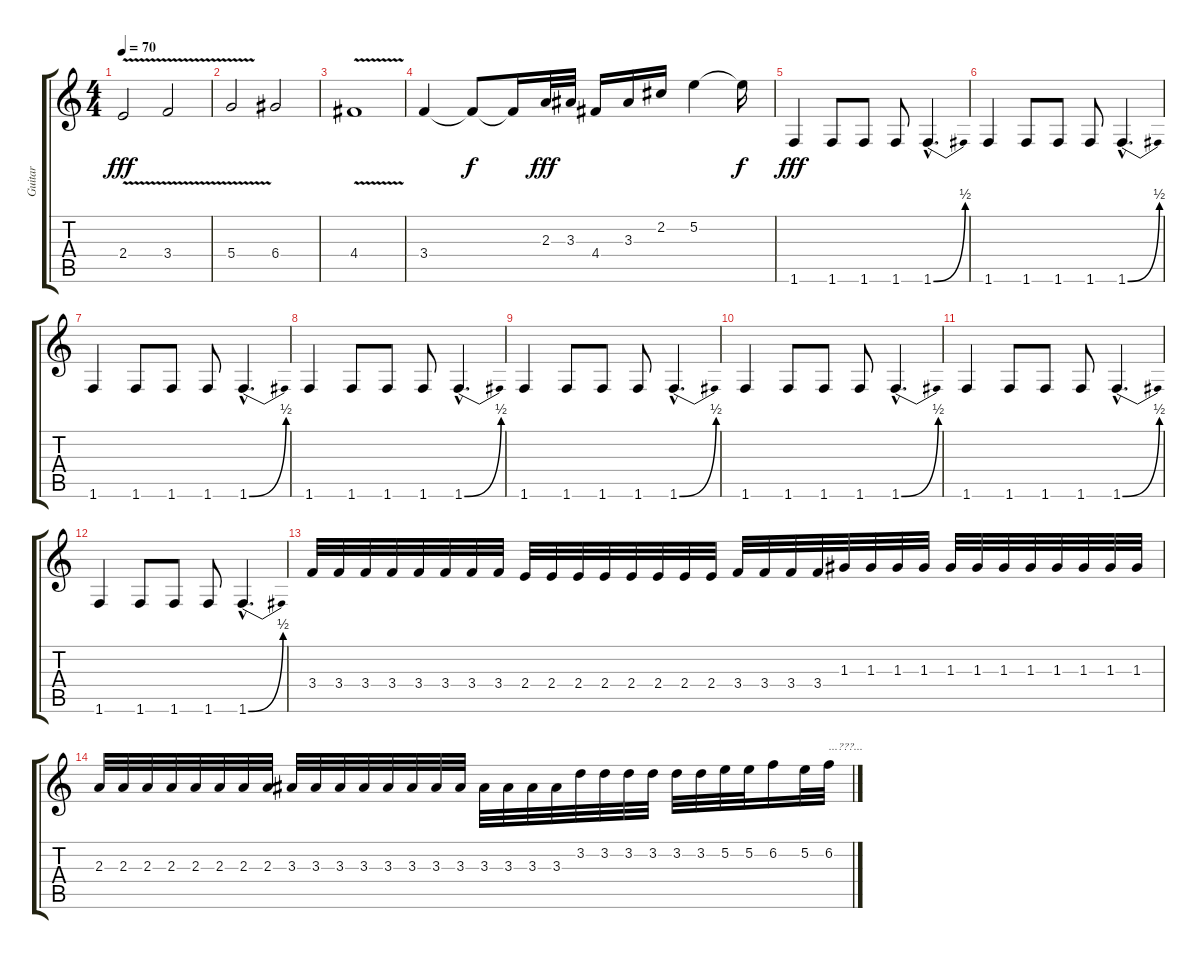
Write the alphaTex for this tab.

\track ("Guitar" "Guitar") {instrument distortionguitar}
\staff {score tabs}
\tuning (E4 B3 G3 D3 A2 E2) {hide}
\ts (4 4)
\tempo 70
\clef g2
\ks c
2.4{v}.2{dy fff} 3.4{v}.2 |
5.4{v}.2 6.4.2 |
4.4{v}.1 |
3.4.4 3.4{t}.8{dy f} 3.4{t}.16 2.3.32{dy fff} 3.3.32 4.4.16 3.3.16 2.2.16 5.2.4 5.2{t}.16{dy f} |
1.6.4{dy fff} 1.6.8 1.6.8 1.6.8 1.6{be (bend 0 0 60 2) hac}.4{d} |
1.6.4 1.6.8 1.6.8 1.6.8 1.6{be (bend 0 0 60 2) hac}.4{d} |
1.6.4 1.6.8 1.6.8 1.6.8 1.6{be (bend 0 0 60 2) hac}.4{d} |
1.6.4 1.6.8 1.6.8 1.6.8 1.6{be (bend 0 0 60 2) hac}.4{d} |
1.6.4 1.6.8 1.6.8 1.6.8 1.6{be (bend 0 0 60 2) hac}.4{d} |
1.6.4 1.6.8 1.6.8 1.6.8 1.6{be (bend 0 0 60 2) hac}.4{d} |
1.6.4 1.6.8 1.6.8 1.6.8 1.6{be (bend 0 0 60 2) hac}.4{d} |
1.6.4 1.6.8 1.6.8 1.6.8 1.6{be (bend 0 0 60 2) hac}.4{d} |
3.4.32 3.4.32 3.4.32 3.4.32 3.4.32 3.4.32 3.4.32 3.4.32 2.4.32 2.4.32 2.4.32 2.4.32 2.4.32 2.4.32 2.4.32 2.4.32 3.4.32 3.4.32 3.4.32 3.4.32 1.3.32 1.3.32 1.3.32 1.3.32 1.3.32 1.3.32 1.3.32 1.3.32 1.3.32 1.3.32 1.3.32 1.3.32 |
2.3.32 2.3.32 2.3.32 2.3.32 2.3.32 2.3.32 2.3.32 2.3.32 3.3.32 3.3.32 3.3.32 3.3.32 3.3.32 3.3.32 3.3.32 3.3.32 3.3.32 3.3.32 3.3.32 3.3.32 3.2.32 3.2.32 3.2.32 3.2.32 3.2.32 3.2.32 5.2.32 5.2.32 6.2.16 5.2.32 6.2.32{txt "...???..."}
